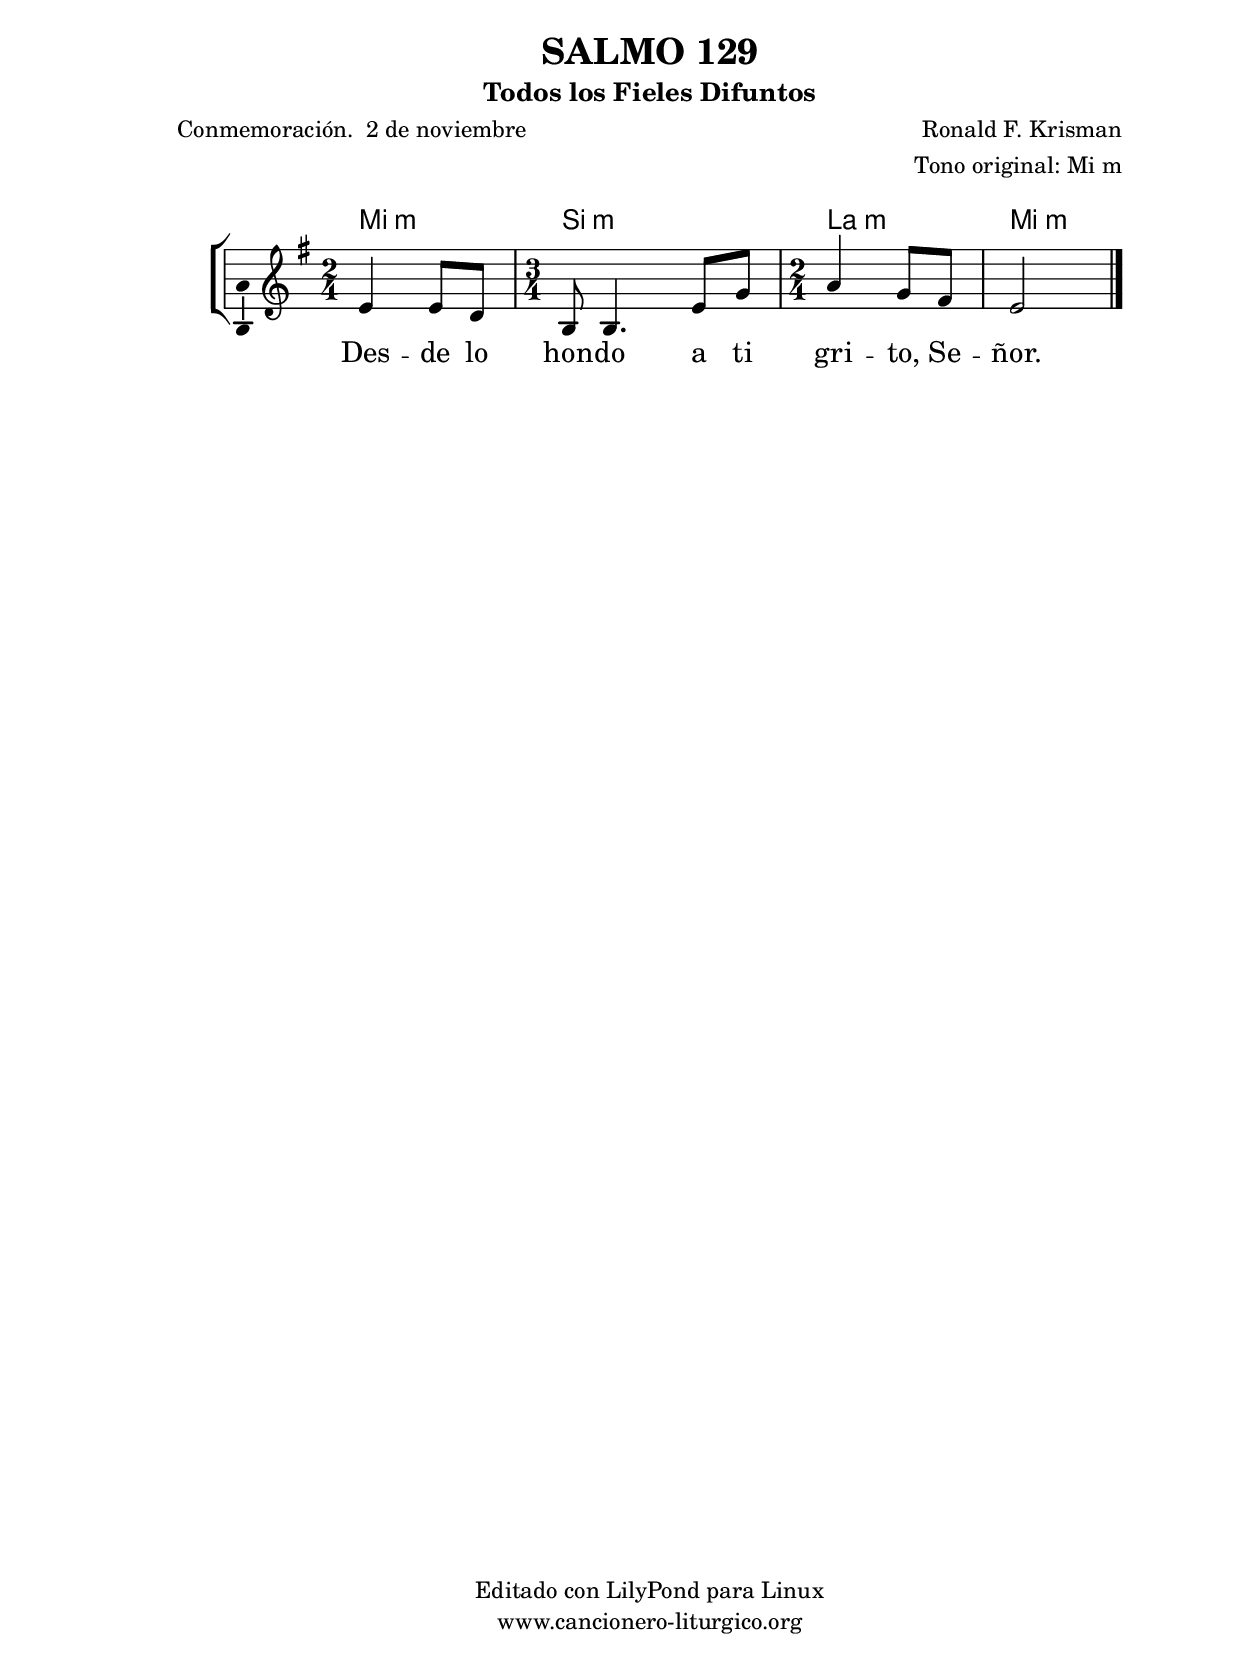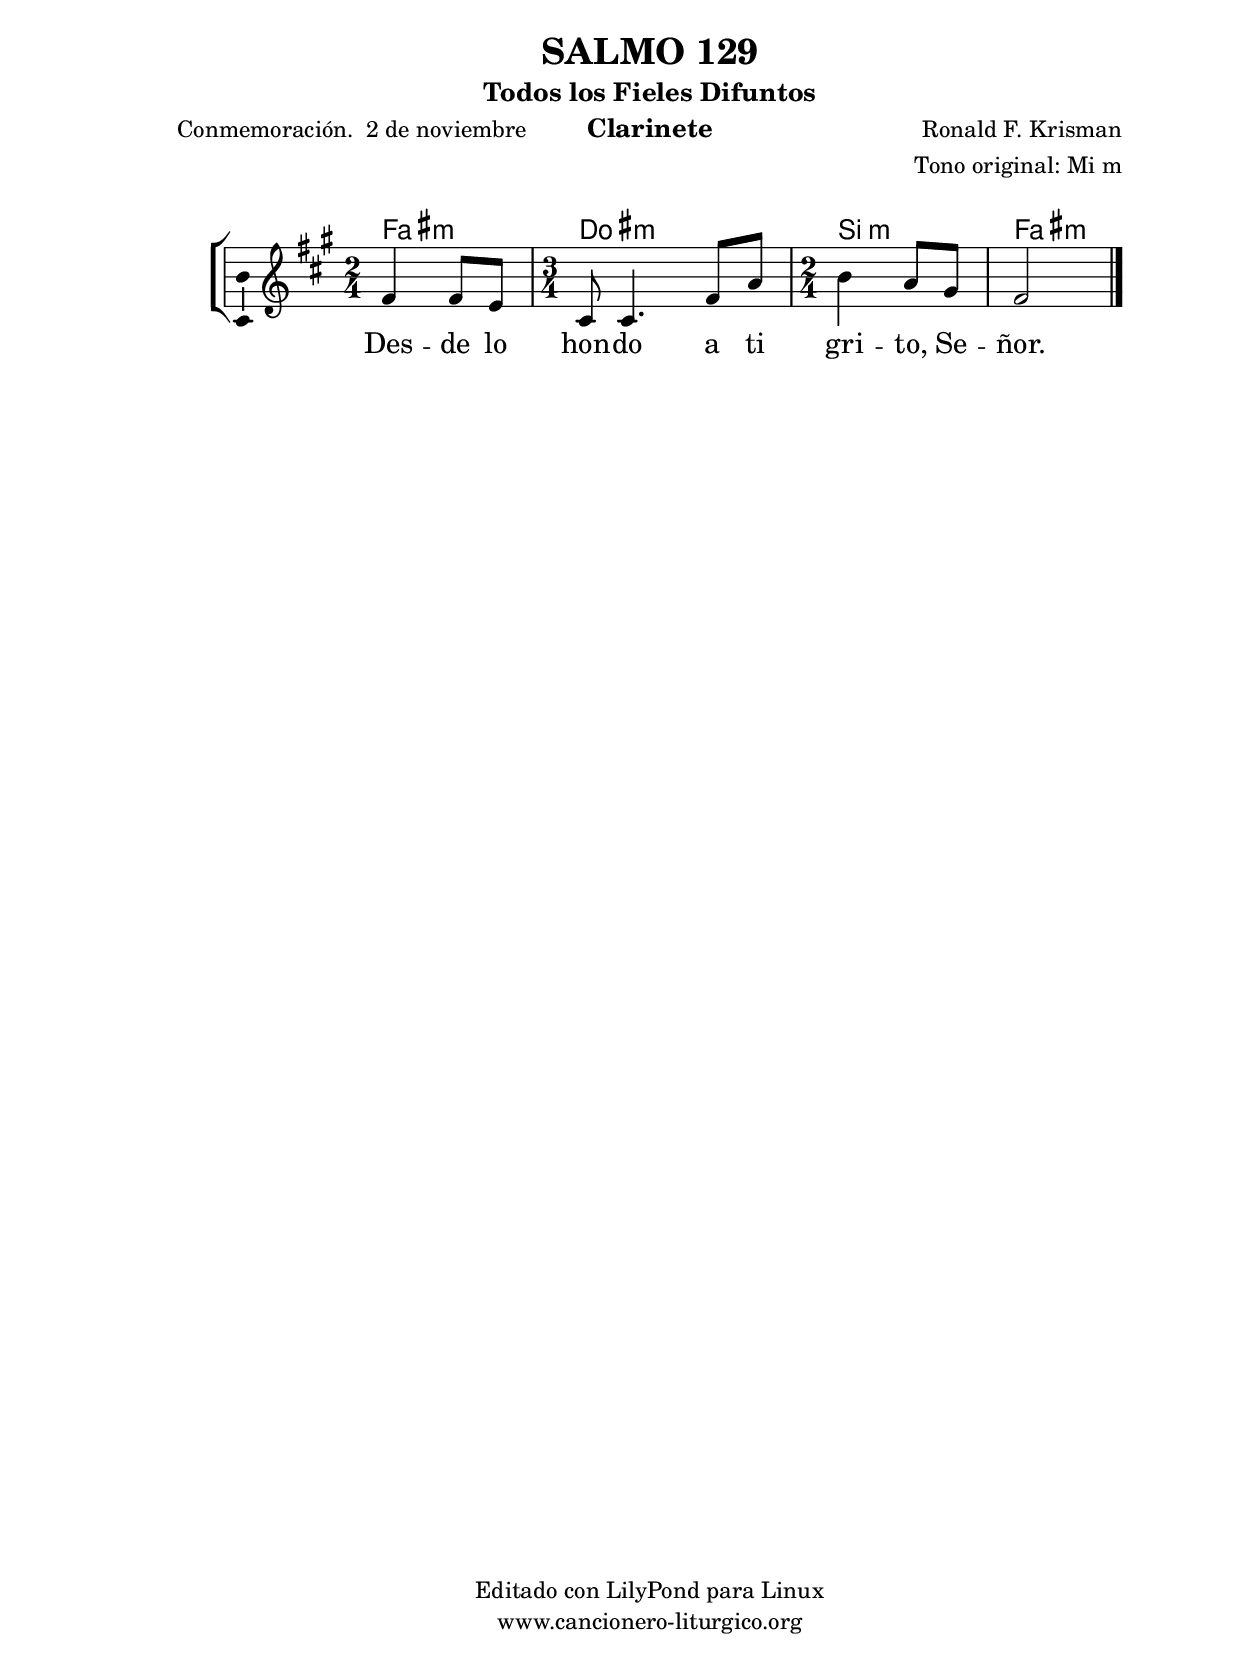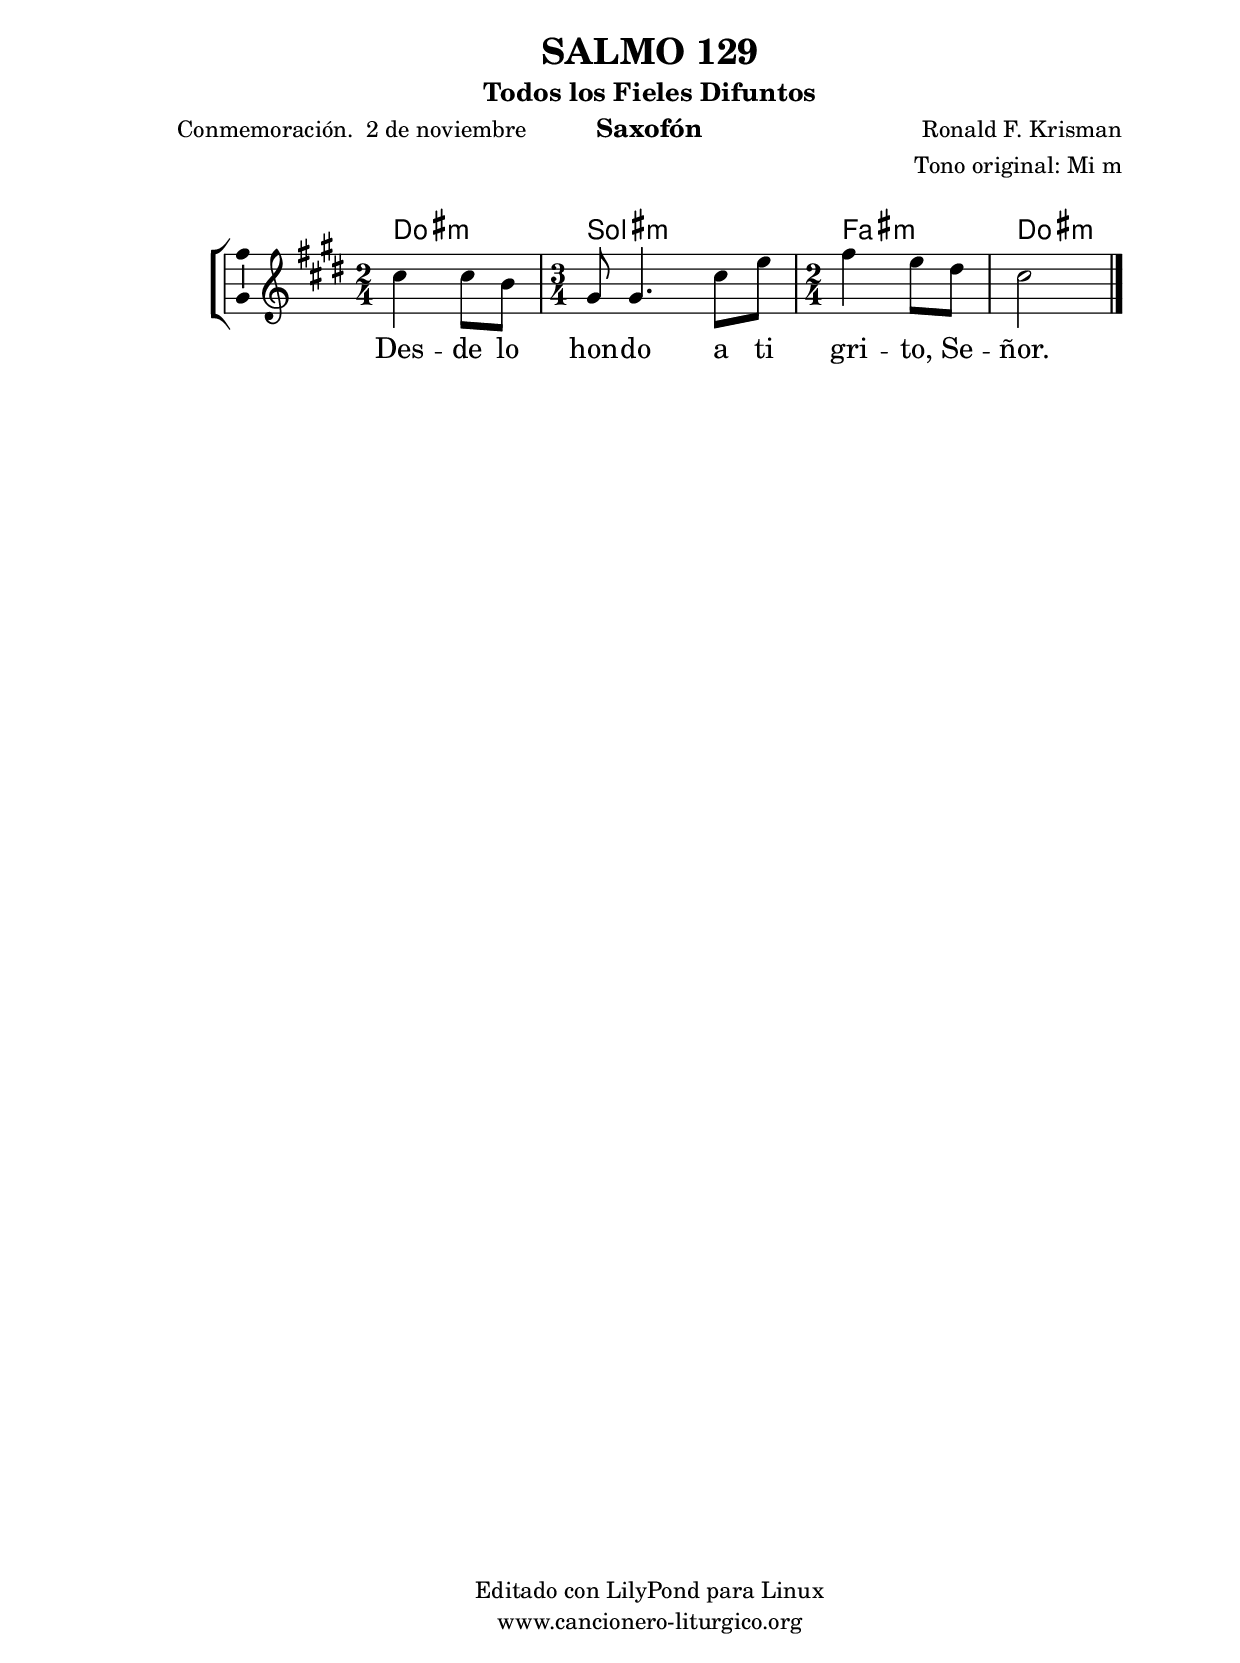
%
%para convertir .midi en .wav:
%timidity filename.midi -Ow -o finename.wav
%
%
%Para convertir de .wav a .mp3:
%lame -h -m j filename.wav
%
%
%para escuchar el midi:
%timidity nombrefichero.midi
%


%versión de lilypond para la que se ha escrito esta partitura:
\version "2.16.0"

	%Tamaño papel
	#(set-default-paper-size "a4")
	%Tamaño partitura
	#(set-global-staff-size 20)
	%No responde al pulsar sobre una nota
	#(ly:set-option 'point-and-click #f)

%parámetros del encabezamiento:
\header {
	title = "SALMO 129"
	subtitle = "Todos los Fieles Difuntos"
	composer = "Ronald F. Krisman"
	poet = "Conmemoración.  2 de noviembre"
	meter = ""
	arranger = "Tono original: Mi m"
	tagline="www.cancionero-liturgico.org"
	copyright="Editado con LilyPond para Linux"
	tiempo = ""
	usos = "Salmo"
	letra = "Desde lo hondo a ti grito, Señor."
	}

%parámetros asociados al papel:
\paper  {
	oddHeaderMarkup = \markup {\fill-line { \on-the-fly #not-first-page \fromproperty #'header:title \on-the-fly #not-first-page \fromproperty #'header:composer }}
	evenHeaderMarkup = \markup {\fill-line { \fromproperty #'header:composer \fromproperty #'header:title }}
	#(set-paper-size "a4")
	print-page-number = ##f
	first-page-number = 1
	print-first-page-number = ##f
%	head-separation = 3.0 \cm
	top-margin = 2.0 \cm
	bottom-margin = 0.5\cm
%%%	bottom-margin = -1.0\cm
	left-margin = 3.0 \cm
	line-width = 16.0 \cm 
	indent = 8\mm
	interscoreline = 2.\mm
	between-system-space = 15\mm
%	para que las partituras no llenen la hoja:
	ragged-bottom = ##t
%	idem para la última hoja:
	ragged-last-bottom = ##f
%	para que las partituras llenen el ancho del papel:
	ragged-last = ##f
	after-title-space = 2.5 \cm
%page-count=1
%system-count=8

	%Flexible Vertical Spacing
%	markup-markup-spacing =
%	#'((basic-distance . 15) (minimum-distance . 15) (padding . 3))
	markup-system-spacing =
	#'((basic-distance . 15) (minimum-distance . 15) (padding . 3))
	system-system-spacing =
	#'((basic-distance . 15) (minimum-distance . 15) (padding . 3))
	score-system-spacing =
	#'((basic-distance . 15) (minimum-distance . 15) (padding . 5))
%	top-system-spacing = % header
%	#'((basic-distance . 8) (minimum-distance . 0) (padding . 3))
%	top-markup-spacing =
%	#'((basic-distance . 20) (minimum-distance . 20) (padding . 3))
	last-bottom-spacing = % footer
	#'((basic-distance . 5) (minimum-distance . 5) (padding . 3))
%	score-markup-spacing =
%	#'((basic-distance . 16) (minimum-distance . 13) (padding . 3))

	}


%parámetros que afectan a toda la partitura:
global =  {
	%clave de sol (G):
	\clef G
	%armadura:
%	\transpose aes g
	\key e \minor
	\tempo 4=80
	\set Score.tempoHideNote = ##t
	}


acordes = {
	\italianChords
	\chordmode {
%	\transpose aes g
{

e2:m b2.:m a2:m e:m

	}
	}
}

melodia = 
%	\transpose aes g
{
	\relative c'{

\time 2/4
e4 e8 d
\time 3/4
b8 b4. e8 g
\time 2/4
a4 g8 fis
e2

	\bar "|."
	}
	}


texto = \lyricmode {
Des -- de lo hon -- do a ti gri -- to, Se -- ñor.
	}


acordesStaff = \context ChordNames = acordesStaff <<
	\set chordChanges = ##t
	\acordes
	>>


vozStaff = \context Voice = vozStaff
\with {\consists "Ambitus_engraver"}
<<
%	\set Staff.instrumentName = ""
%	\set Staff.shortInstrumentName = ""
%	\set Staff.midiInstrument = #"clarinet"
%	\set Staff.midiInstrument = #"cello"
%	\set Staff.midiInstrument = #"flute"
	\set Staff.midiInstrument = #"electric guitar (jazz)"
%	\set Staff.midiInstrument = #"english horn"
%	\set Staff.midiInstrument = #"violin"
%	\set Staff.midiInstrument = #"glockenspiel"
	\set Staff.midiMinimumVolume = #0.7
	\set Staff.midiMaximumVolume = #0.9
	\global
	\melodia
	>>


textoStaff = \context Lyrics = textoStaff <<
	\lyricsto vozStaff \texto
	>>

\book {
	\score {
		\context ChoirStaff {
			\override StaffGroup.SystemStartBracket #'collapse-height = #1
			\override Score.SystemStartBar #'collapse-height = #1
			<<
			\acordesStaff
			\vozStaff
			\textoStaff
			>>
			}
		\layout {
	    		\context {
				\Lyrics
				\override LyricText #'font-size = #2
				}
	   		 \context {
				\Score
				%fontSize = #3
				\override StaffSymbol #'staff-space = #(magstep +3)
				%\override Beam #'thickness = #0.55
				%\override SpacingSpanner #'spacing-increment = #1.0
				%\override Slur #'height-limit = #1.5
				}
			}
		}
	\score {
		\unfoldRepeats
		\context ChoirStaff {
			<<
			\acordesStaff
			\vozStaff
			>>
			}
		\midi {
	  		\context {
	  			\Score
				tempoWholesPerMinute = #(ly:make-moment 70 4)
				}
			}
		}
	}

%Partitura para clarinete
#(define output-suffix "C")
\book {
	\header{
		instrument = "Clarinete"
		}
	\score {
		\context ChoirStaff {
			\override StaffGroup.SystemStartBracket #'collapse-height = #1
			\override Score.SystemStartBar #'collapse-height = #1
\transpose c d
			<<
			\acordesStaff
			\vozStaff
			\textoStaff
			>>
			}
		\layout {
	    		\context {
				\Lyrics
				\override LyricText #'font-size = #2
				}
	   		 \context {
				\Score
				%fontSize = #3
				\override StaffSymbol #'staff-space = #(magstep +3)
				%\override Beam #'thickness = #0.55
				%\override SpacingSpanner #'spacing-increment = #1.0
				%\override Slur #'height-limit = #1.5
				}
			}
		}
	}

%Partitura para saxofón
#(define output-suffix "S")
\book {
	\header{
		instrument = "Saxofón"
		}
	\score {
		\context ChoirStaff {
			\override StaffGroup.SystemStartBracket #'collapse-height = #1
			\override Score.SystemStartBar #'collapse-height = #1
\transpose c a
			<<
			\acordesStaff
			\vozStaff
			\textoStaff
			>>
			}
		\layout {
	    		\context {
				\Lyrics
				\override LyricText #'font-size = #2
				}
	   		 \context {
				\Score
				%fontSize = #3
				\override StaffSymbol #'staff-space = #(magstep +3)
				%\override Beam #'thickness = #0.55
				%\override SpacingSpanner #'spacing-increment = #1.0
				%\override Slur #'height-limit = #1.5
				}
			}
		}
	}

